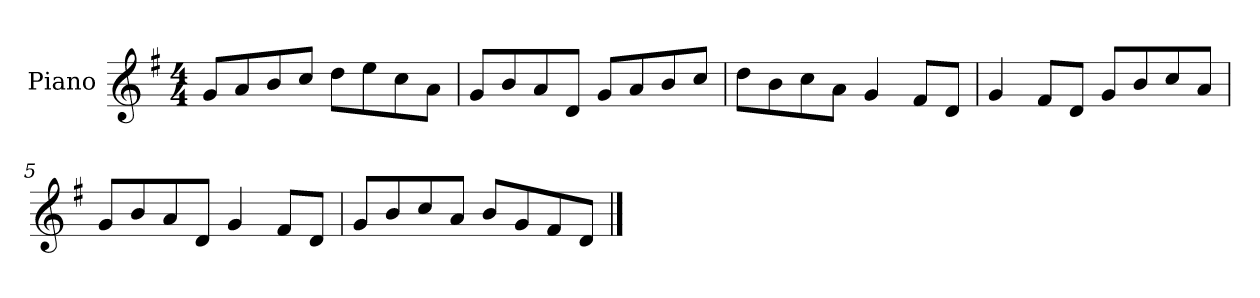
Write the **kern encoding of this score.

**kern
*part1
*staff1
*I"Piano
*I'P-no
*clefG2
*k[f#]
*M4/4
*MM90
=1
8g/L
8a/
8b/
8cc/J
8dd\L
8ee\
8cc\
8a\J
=2
8g/L
8b/
8a/
8d/J
8g/L
8a/
8b/
8cc/J
=3
8dd\L
8b\
8cc\
8a\J
4g/
8f#/L
8d/J
=4
4g/
8f#/L
8d/J
8g/L
8b/
8cc/
8a/J
=5
8g/L
8b/
8a/
8d/J
4g/
8f#/L
8d/J
!!LO:LB:g=z
=6
8g/L
8b/
8cc/
8a/J
8b/L
8g/
8f#/
8d/J
==
*-
